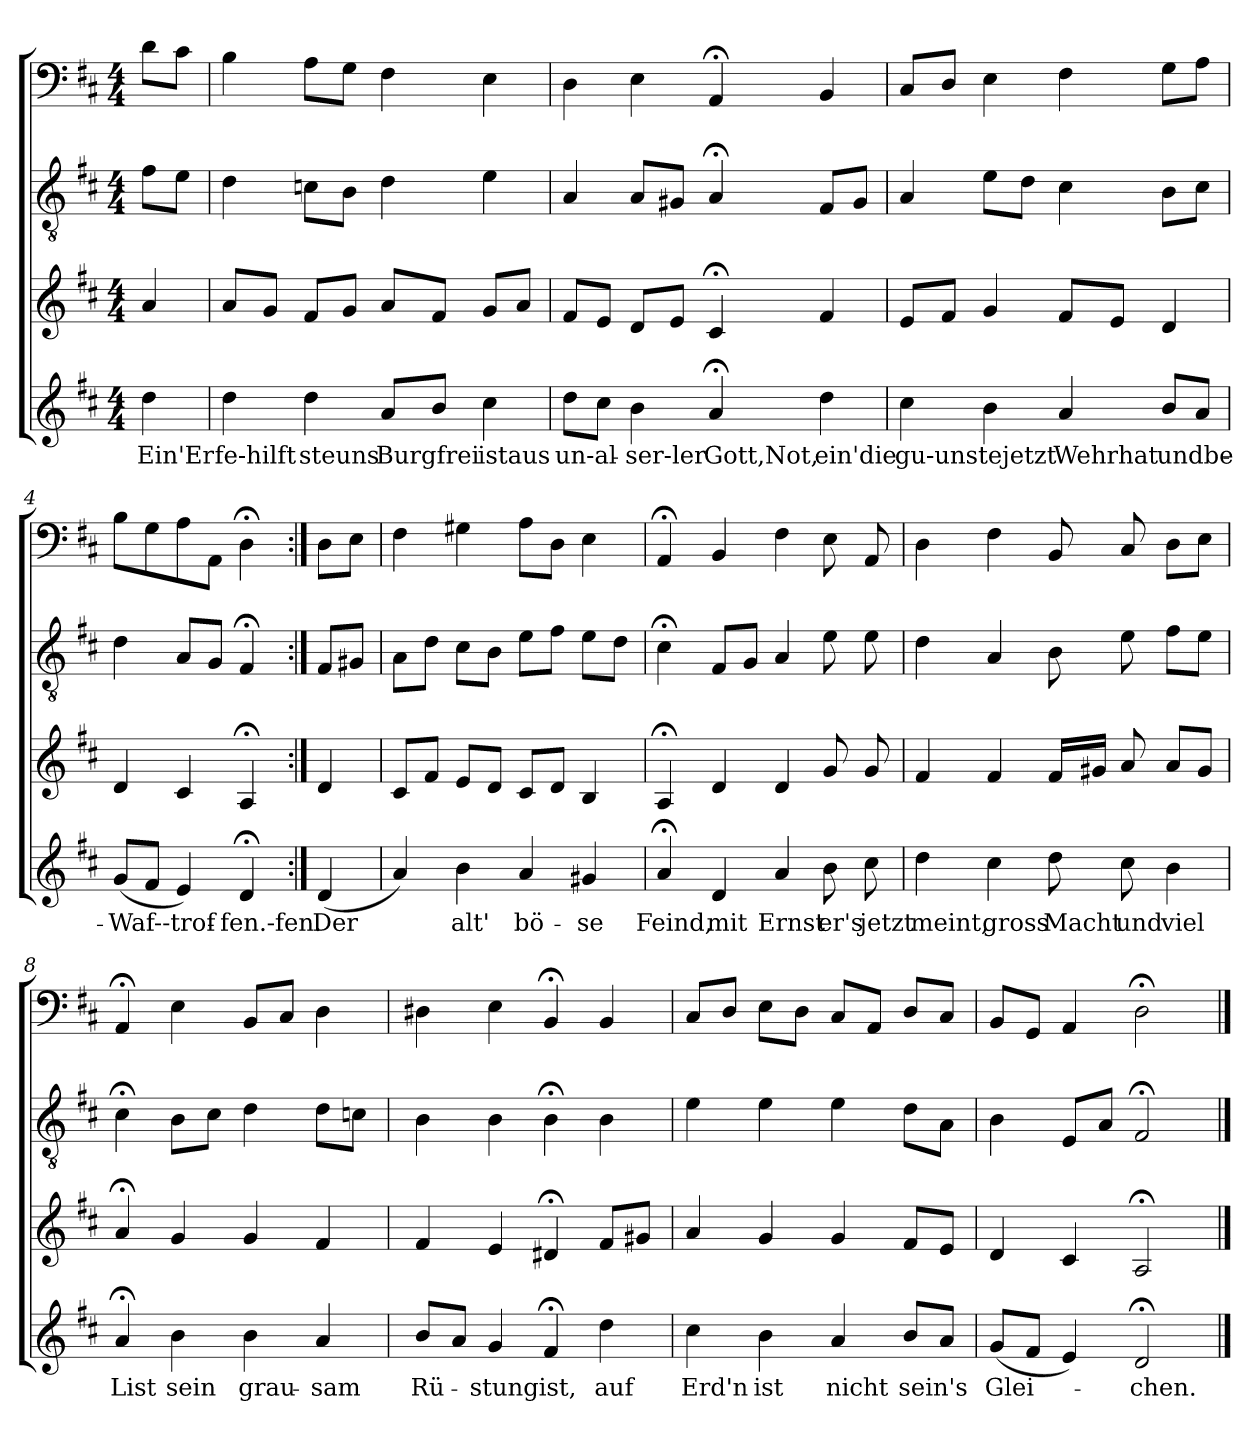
**kern	**text	**kern	**kern	**kern
*part4	*part4	*part3	*part2	*part1
*staff4	*staff4	*staff3	*staff2	*staff1
*clefG2	*	*clefG2	*clefGv2	*clefF4
*k[f#c#]	*	*k[f#c#]	*k[f#c#]	*k[f#c#]
*D:	*	*D:	*D:	*D:
*M4/4	*	*M4/4	*M4/4	*M4/4
=	=	=	=	=
4dd\	Ein'Er	4a/	8f#\L	8d\L
.	.	.	8e\J	8c#\J
=1	=1	=1	=1	=1
4dd\	fe-hilft	8a/L	4d\	4B\
.	.	8g/J	.	.
4dd\	-steuns	8f#/L	8cn\L	8A\L
.	.	8g/J	8B\J	8G\J
8a/L	Burgfrei	8a/L	4d\	4F#\
8b/J	.	8f#/J	.	.
4cc#\	istaus	8g/L	4e\	4E\
.	.	8a/J	.	.
=2	=2	=2	=2	=2
8dd\L	un-al-	8f#/L	4A/	4D\
8cc#\J	.	8e/J	.	.
4b\	-ser-ler	8d/L	8A/L	4E\
.	.	8e/J	8G#X/J	.
4a;</	Gott,Not,	4c#;</	4A;</	4AA;</
4dd\	ein'die	4f#/	8F#/L	4BB/
.	.	.	8G#/J	.
=3	=3	=3	=3	=3
4cc#\	gu-uns	8e/L	4A/	8C#/L
.	.	8f#/J	.	8D/J
4b\	-tejetzt	4g/	8e\L	4E\
.	.	.	8d\J	.
4a/	Wehrhat	8f#/L	4c#\	4F#\
.	.	8e/J	.	.
8b/L	undbe-	4d/	8B\L	8G\L
8a/J	.	.	8c#\J	8A\J
=4	=4	=4	=4	=4
(8g/L	Waf--trof-	4d/	4d\	8B\L
8f#/J	.	.	.	8G\
4e/)	.	4c#/	8A/L	8A\
.	.	.	8G/J	8AA\J
4d;</	-fen.-fen.	4A;</	4F#;</	4D;<\
=:|!	=:|!	=:|!	=:|!	=:|!
(4d/	Der	4d/	8F#/L	8D\L
.	.	.	8G#X/J	8E\J
=5	=5	=5	=5	=5
4a/)	.	8c#/L	8A\L	4F#\
.	.	8f#/J	8d\J	.
4b\	alt'	8e/L	8c#\L	4G#X\
.	.	8d/J	8B\J	.
4a/	bö-	8c#/L	8e\L	8A\L
.	.	8d/J	8f#\J	8D\J
4g#X/	-se	4B/	8e\L	4E\
.	.	.	8d\J	.
=6	=6	=6	=6	=6
4a;</	Feind,	4A;</	4c#;<\	4AA;</
4d/	mit	4d/	8F#/L	4BB/
.	.	.	8G/J	.
4a/	Ernst	4d/	4A/	4F#\
8b\	er's	8g/	8e\	8E\
8cc#\	jetzt	8g/	8e\	8AA/
=7	=7	=7	=7	=7
4dd\	meint,	4f#/	4d\	4D\
4cc#\	gross	4f#/	4A/	4F#\
8dd\	Macht	16f#/LL	8B\	8BB/
.	.	16g#X/JJ	.	.
8cc#\	und	8a/	8e\	8C#/
4b\	viel	8a/L	8f#\L	8D\L
.	.	8g#/J	8e\J	8E\J
=8	=8	=8	=8	=8
4a;</	List	4a;</	4c#;<\	4AA;</
4b\	sein	4g/	8B\L	4E\
.	.	.	8c#\J	.
4b\	grau-	4g/	4d\	8BB/L
.	.	.	.	8C#/J
4a/	-sam	4f#/	8d\L	4D\
.	.	.	8cn\J	.
=9	=9	=9	=9	=9
8b/L	Rü-	4f#/	4B\	4D#X\
8a/J	.	.	.	.
4g/	-stung	4e/	4B\	4E\
4f#;</	ist,	4d#X;</	4B;<\	4BB;</
4dd\	auf	8f#/L	4B\	4BB/
.	.	8g#X/J	.	.
=10	=10	=10	=10	=10
4cc#\	Erd'n	4a/	4e\	8C#/L
.	.	.	.	8D/J
4b\	ist	4g/	4e\	8E\L
.	.	.	.	8D\J
4a/	nicht	4g/	4e\	8C#/L
.	.	.	.	8AA/J
8b/L	sein's	8f#/L	8d\L	8D/L
8a/J	.	8e/J	8A\J	8C#/J
=11	=11	=11	=11	=11
(8g/L	Glei-	4d/	4B\	8BB/L
8f#/J	.	.	.	8GG/J
4e/)	.	4c#/	8E/L	4AA/
.	.	.	8A/J	.
2d;</	-chen.	2A;</	2F#;</	2D;<\
==	==	==	==	==
*-	*-	*-	*-	*-
